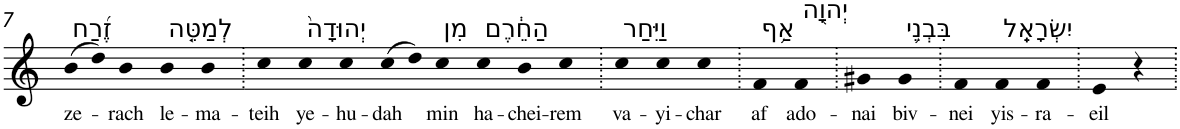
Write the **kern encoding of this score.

**kern	**text
*part1	*part1
*staff1	*staff1
*I"Piano	*
*I'Pno	*
!!LO:PB:g=z
*clefG2	*
*k[]	*
=7	=7
!LO:TX:a:t=זֶ֜רַח	!
!	!LO:LY:b
(>8b	ze-
8dd)	.
!	!LO:LY:b
4b	-rach
!LO:TX:a:t=לְמַטֵּ֤ה	!
!	!LO:LY:b
4b	le-
!	!LO:LY:b
4b	-ma-
=8.	=8.
!	!LO:LY:b
4cc	-teih
!LO:TX:a:t=יְהוּדָה֙	!
!	!LO:LY:b
4cc	ye-
!	!LO:LY:b
4cc	-hu-
!	!LO:LY:b
(>8cc	-dah
8dd)	.
!LO:TX:a:t=מִן	!
!	!LO:LY:b
4cc	min
!LO:TX:a:t=הַחֵ֔רֶם	!
!	!LO:LY:b
4cc	ha-
!	!LO:LY:b
4b	-chei-
!	!LO:LY:b
4cc	-rem
=9.	=9.
!LO:TX:a:t=וַיִּחַר	!
!	!LO:LY:b
4cc	va-
!	!LO:LY:b
4cc	-yi-
!	!LO:LY:b
4cc	-char
=10.	=10.
!LO:TX:a:t=אַ֥ף	!
!	!LO:LY:b
4f	af
!LO:TX:a:t=יְהוָ֖ה	!
!	!LO:LY:b
4f	ado-
=11.	=11.
!	!LO:LY:b
4g#X	-nai
!LO:TX:a:t=בִּבְנֵ֥י	!
!	!LO:LY:b
4g#	biv-
=12.	=12.
!	!LO:LY:b
4f	-nei
!LO:TX:a:t=יִשְׂרָאֵֽל	!
!	!LO:LY:b
4f	yis-
!	!LO:LY:b
4f	-ra-
=13.	=13.
!	!LO:LY:b
4e	-eil
4r	.
=.	=.
*-	*-
